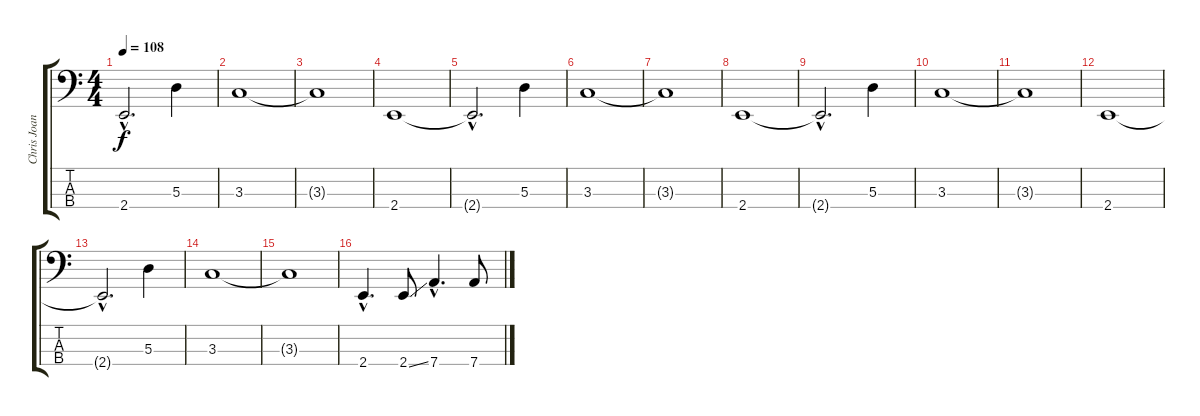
\track ("Chris Joannou (Basse)" "Chris Joan") {instrument electricbassfinger}
\staff {score tabs}
\tuning (G2 D2 A1 D1) {hide}
\ts (4 4)
\tempo 108
\clef f4
\ks c
2.4{hac t}.2{d dy f} 5.3.4 |
3.3.1 |
3.3{t}.1 |
2.4.1 |
2.4{hac t}.2{d} 5.3.4 |
3.3.1 |
3.3{t}.1 |
2.4.1 |
2.4{hac t}.2{d} 5.3.4 |
3.3.1 |
3.3{t}.1 |
2.4.1 |
2.4{hac t}.2{d} 5.3.4 |
3.3.1 |
3.3{t}.1 |
2.4{hac}.4{d} 2.4{ss}.8 7.4{hac}.4{d} 7.4.8
